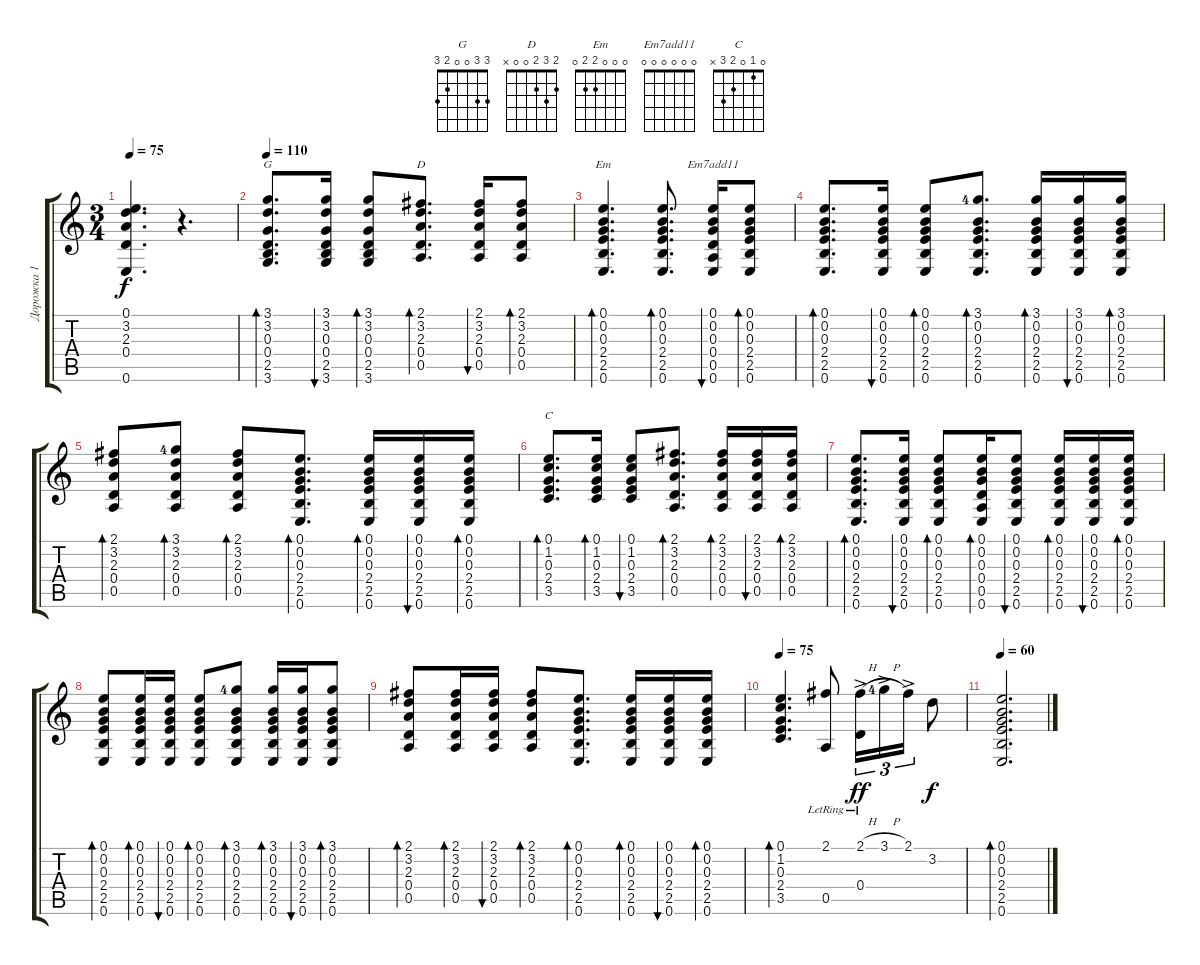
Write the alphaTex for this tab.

\track ("Дорожка 1" "Дорожка 1") {instrument acousticguitarsteel}
\staff {score tabs}
\tuning (E4 B3 G3 D3 A2 E2) {hide}
\chord ("G" 3 3 0 0 2 3)
\chord ("D" 2 3 2 0 0 x)
\chord ("Em" 0 0 0 2 2 0)
\chord ("Em7add11" 0 0 0 0 0 0)
\chord ("C" 0 1 0 2 3 x)
\ts (3 4)
\tempo 75
\clef g2
\ks c
(0.1{t} 3.2{t} 2.3{t} 0.4{t} 0.6{t}).4{d dy f} r.4{d} |
\tempo 110
(3.1 3.2 0.3 0.4 2.5 3.6).8{d bd 30 ch "G"} (3.1 3.2 0.3 0.4 2.5 3.6).16{bu 30} (3.1 3.2 0.3 0.4 2.5 3.6).8{bd 30} (2.1 3.2 2.3 0.4 0.5).8{d bd 30 ch "D"} (2.1 3.2 2.3 0.4 0.5).16{bu 30} (2.1 3.2 2.3 0.4 0.5).8{bd 30} |
(0.1 0.2 0.3 2.4 2.5 0.6).4{d bd 30 ch "Em"} (0.1 0.2 0.3 2.4 2.5 0.6).8{d bd 30} (0.1 0.2 0.3 0.4 0.5 0.6).16{bu 30 ch "Em7add11"} (0.1 0.2 0.3 2.4 2.5 0.6).8{bd 30} |
(0.1 0.2 0.3 2.4 2.5 0.6).8{d bd 30} (0.1 0.2 0.3 2.4 2.5 0.6).16{bu 30} (0.1 0.2 0.3 2.4 2.5 0.6).8{bd 30} (3.1{lf 5} 0.2 0.3 2.4 2.5 0.6).8{d bd 30} (3.1 0.2 0.3 2.4 2.5 0.6).16{bd 30} (3.1 0.2 0.3 2.4 2.5 0.6).16{bu 30} (3.1 0.2 0.3 2.4 2.5 0.6).16{bd 30} |
(2.1 3.2 2.3 0.4 0.5).8{bd 30} (3.1{lf 5} 3.2 2.3 0.4 0.5).8{bd 30} (2.1 3.2 2.3 0.4 0.5).8{bd 30} (0.1 0.2 0.3 2.4 2.5 0.6).8{d bd 30} (0.1 0.2 0.3 2.4 2.5 0.6).16{bd 30} (0.1 0.2 0.3 2.4 2.5 0.6).16{bu 30} (0.1 0.2 0.3 2.4 2.5 0.6).16{bd 30} |
(0.1 1.2 0.3 2.4 3.5).8{d bd 30 ch "C"} (0.1 1.2 0.3 2.4 3.5).16{bd 30} (0.1 1.2 0.3 2.4 3.5).8{bu 30} (2.1 3.2 2.3 0.4 0.5).8{d bd 30} (2.1 3.2 2.3 0.4 0.5).16{bd 30} (2.1 3.2 2.3 0.4 0.5).16{bu 30} (2.1 3.2 2.3 0.4 0.5).16{bd 30} |
(0.1 0.2 0.3 2.4 2.5 0.6).8{d bd 30} (0.1 0.2 0.3 2.4 2.5 0.6).16{bu 30} (0.1 0.2 0.3 2.4 2.5 0.6).8{bd 30} (0.1 0.2 0.3 0.4 0.5 0.6).16{bd 30} (0.1 0.2 0.3 2.4 2.5 0.6).8{bu 30} (0.1 0.2 0.3 2.4 2.5 0.6).16{bd 30} (0.1 0.2 0.3 2.4 2.5 0.6).16{bu 30} (0.1 0.2 0.3 2.4 2.5 0.6).16{bd 30} |
(0.1 0.2 0.3 2.4 2.5 0.6).8{bd 30} (0.1 0.2 0.3 2.4 2.5 0.6).16{bd 30} (0.1 0.2 0.3 2.4 2.5 0.6).16{bu 30} (0.1 0.2 0.3 2.4 2.5 0.6).8{bd 30} (3.1{lf 5} 0.2 0.3 2.4 2.5 0.6).8{bd 30} (3.1 0.2 0.3 2.4 2.5 0.6).16{bd 30} (3.1 0.2 0.3 2.4 2.5 0.6).16{bu 30} (3.1 0.2 0.3 2.4 2.5 0.6).8{bd 30} |
(2.1 3.2 2.3 0.4 0.5).8{bd 30} (2.1 3.2 2.3 0.4 0.5).16{bd 30} (2.1 3.2 2.3 0.4 0.5).16{bu 30} (2.1 3.2 2.3 0.4 0.5).8{bd 30} (0.1 0.2 0.3 2.4 2.5 0.6).8{d bd 30} (0.1 0.2 0.3 2.4 2.5 0.6).16{bd 30} (0.1 0.2 0.3 2.4 2.5 0.6).16{bu 30} (0.1 0.2 0.3 2.4 2.5 0.6).16{bd 30} |
\tempo 75
(0.1 1.2 0.3 2.4 3.5).4{d bd 30} (2.1 0.5{lr}).8 (2.1{h ac} 0.4{lr}).16{tu (3 2) dy ff} 3.1{h ac lf 5}.16{tu (3 2)} 2.1{ac}.16{tu (3 2)} 3.2.8{dy f} |
\tempo 60
(0.1 0.2 0.3 2.4 2.5 0.6).2{d bd 240}
